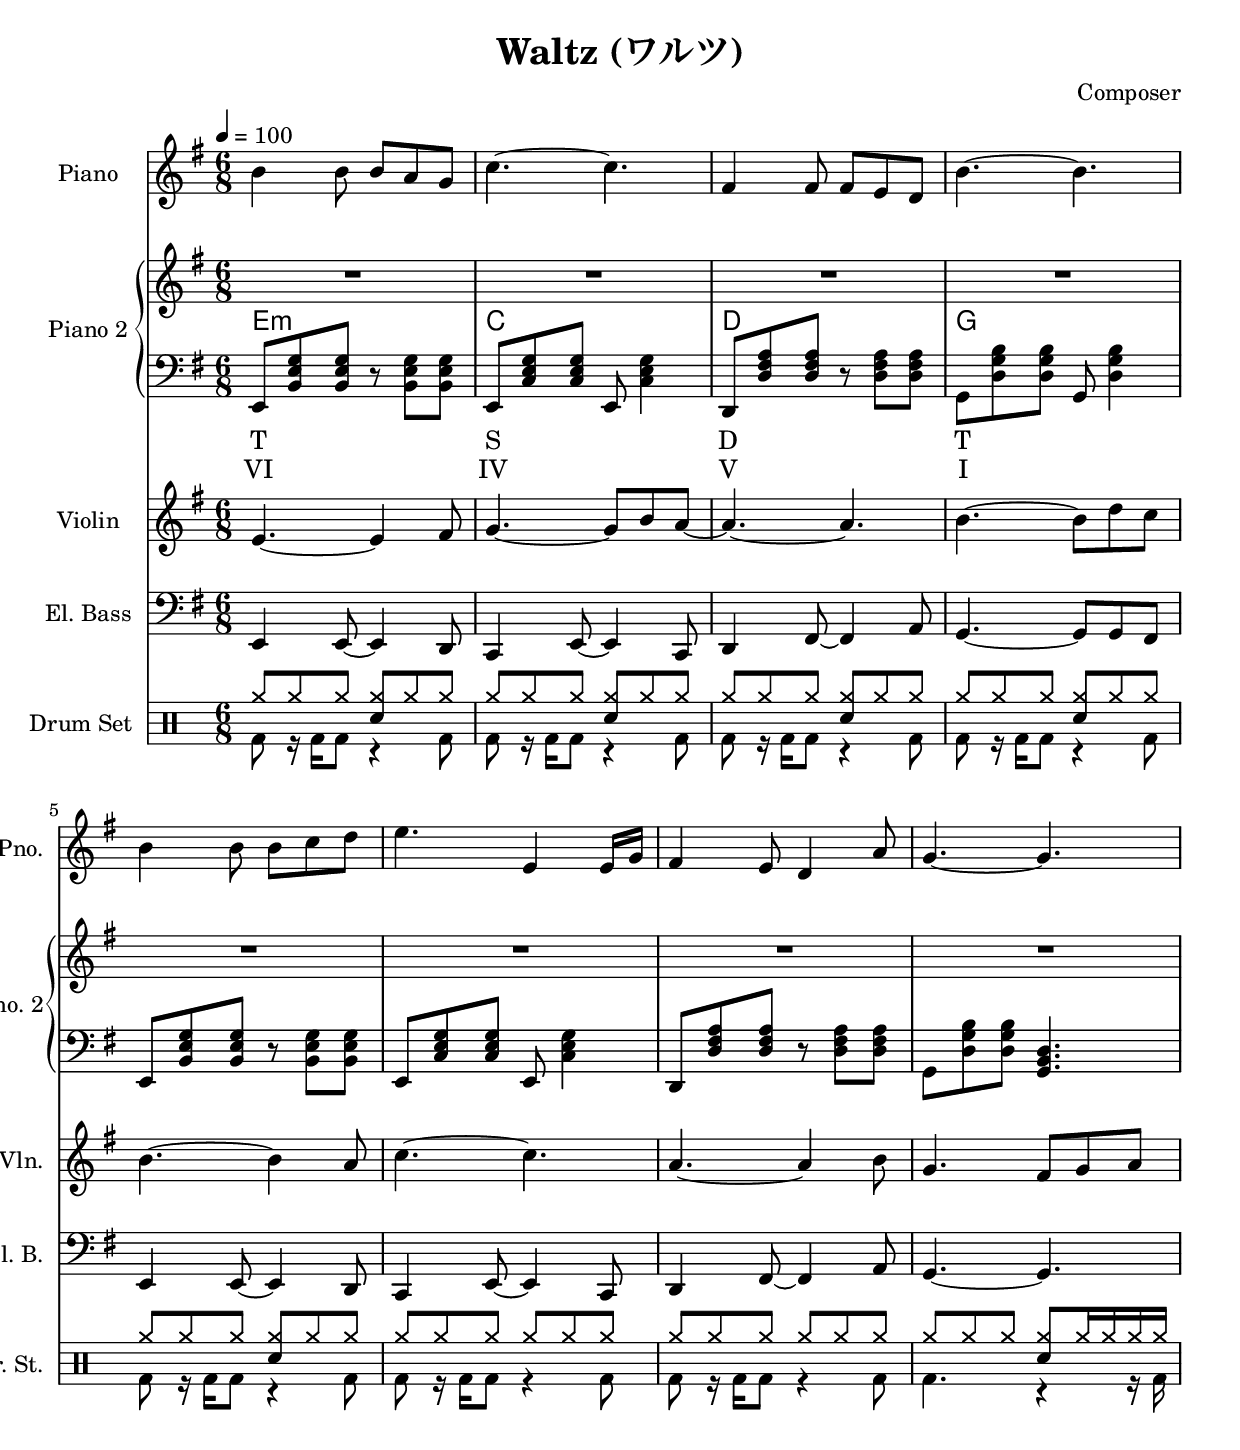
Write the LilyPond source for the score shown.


\version "2.24.4"


\header {
  title = "Waltz (ワルツ)"
  composer = "Composer"
}

<<
  \new PianoStaff \with {
    instrumentName = "Piano"
    shortInstrumentName = "Pno."
  }{\tempo 4 = 100 \clef treble \key g \major \time 6/8
    b'4 b'8 b' a' g'       | 
    c''4.~ c''             |
    fis'4 fis'8 fis' e' d' |
    b'4.~ b'               |

    b'4 b'8 b' c'' d''     |
    e''4. e'4 e'16 g'      |
    fis'4 e'8 d'4 a'8      |
    g'4.~ g'4.

  }

  \new PianoStaff <<
    \set PianoStaff.instrumentName = "Piano 2"
    \set PianoStaff.shortInstrumentName = "Pno. 2"
    \new Staff {\clef treble \key g \major
      \repeat unfold 2 \repeat unfold 4 {R2. | }
    }
    \new ChordNames {
      \chordmode {
        e:m | c | d | g 
      }
    }
    \new Staff { \clef bass \key g \major
      e,8 <b, e g> <b, e g> r <b, e g> <b, e g>      | 
      e,8 <c e g> <c e g> e, <c e g>4                |
      d,8 <d fis a> <d fis a> r  <d fis a> <d fis a> |
      g,8 <d g b> <d g b> g, <d g b>4                |

      e,8 <b, e g> <b, e g> r <b, e g> <b, e g>      |
      e,8 <c e g> <c e g> e, <c e g>4                |
      d,8 <d fis a> <d fis a> r  <d fis a> <d fis a> |
      g,8 <d g b> <d g b> <g, b, d>4.                |
    }
    \new Lyrics \lyricmode { %% harmonic analysis : Functional Harmony (Tonic, Subdominant, Dominant)
      T2.  S  D  T 
    }
    \new Lyrics \lyricmode { %% harmonic analysis : Roman Numeral Analysis
      VI2. IV V  I 
    }
  >>
  
  \new Staff \with {
    instrumentName = "Violin"
    shortInstrumentName = "Vln."
  }{ \clef treble \key g \major \time 6/8
    e'4.~ e'4 fis'8    |
    g'4.~ g'8 b' a'~   |
    a'4.~ a'           |
    b'4.~ b'8 d'' c''  |

    b'4.~ b'4 a'8      |
    c''4.~ c''4.       |
    a'4.~ a'4 b'8      |
    g'4. fis'8 g' a'   |
  }

  \new Staff \with {
    instrumentName = "El. Bass"
    shortInstrumentName = "El. B."
  }{ \clef bass \key g \major \time 6/8
    e,4 e,8~ e,4 d,8     |
    c,4 e,8~ e,4 c,8     |
    d,4 fis,8~ fis,4 a,8 |
    g,4.~ g,8 g, fis,    |

    e,4 e,8~ e,4 d,8     |
    c,4 e,8~ e,4 c,8     |
    d,4 fis,8~ fis,4 a,8 |
    g,4.~ g,             |
  }

  \new DrumStaff \with {
    instrumentName = "Drum Set"
    shortInstrumentName = "Dr. St."
  }{ \time 6/8
    \drummode {
      <<
        \new DrumVoice { \voiceOne
          \repeat unfold 5 {
            cymr8 cymr cymr <cymr sn> cymr cymr            |
          }
          \repeat unfold 2 {
            cymr8 cymr cymr cymr cymr cymr                 |
          }
          cymr8 cymr cymr  <cymr sn> cymr16 cymr cymr cymr |
        }
        \new DrumVoice { \voiceTwo
          \repeat unfold 7 {
            bd8 r16 bd16 bd8 r4 bd8 |
          }
          bd4. r4 r16 bd16
        }
      >>
    }
  }
>>

